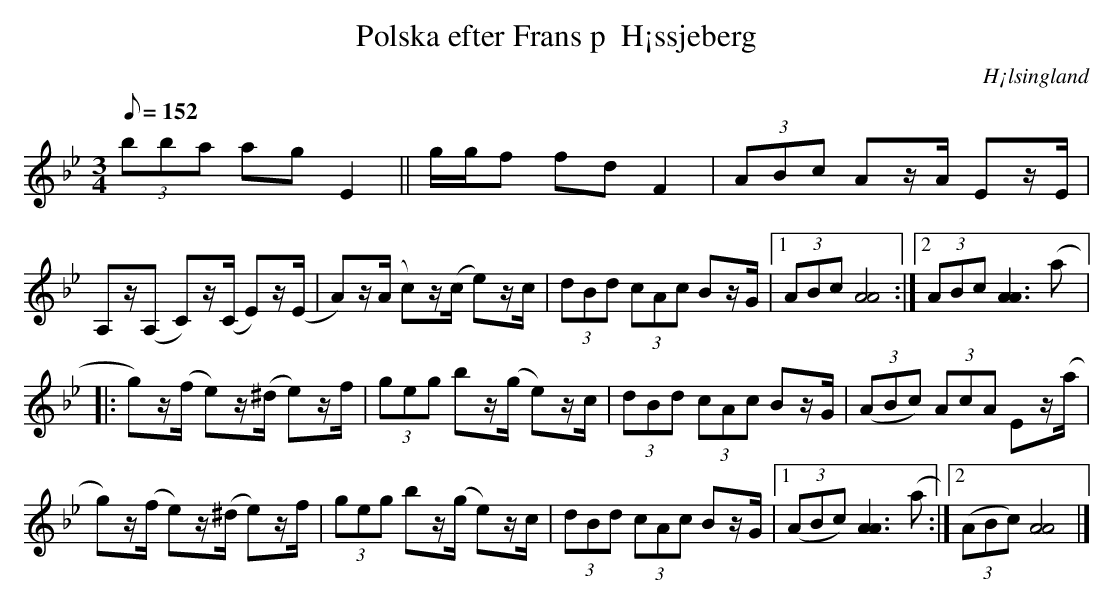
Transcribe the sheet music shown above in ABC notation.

X:1
T:Polska efter Frans p  H¡ssjeberg
O:H¡lsingland
M:3/4
L:1/8
Q:152
K:Bb
(3bb-a a-g E2||g/g/-f f-d F2|(3ABc Az/A/ Ez/E/|
A,z/(A, C)z/(C/ E)z/(E/|A)z/(A/ c)z/(c/ e)z/c/|(3dBd (3cAc Bz/G/|[1(3ABc [A4A4]:|[2(3ABc [A3A3](a|:!
g)z/(f/ e)z/(^d/ e)z/f/|(3geg bz/(g/ e)z/c/|(3dBd (3cAc Bz/G/|((3ABc) (3AcA Ez/(a/|!
g)z/(f/ e)z/(^d/ e)z/f/|(3geg bz/(g/ e)z/c/|(3dBd (3cAc Bz/G/|[1((3ABc) [A3A3](a:|[2((3ABc) [A4A4]|]
